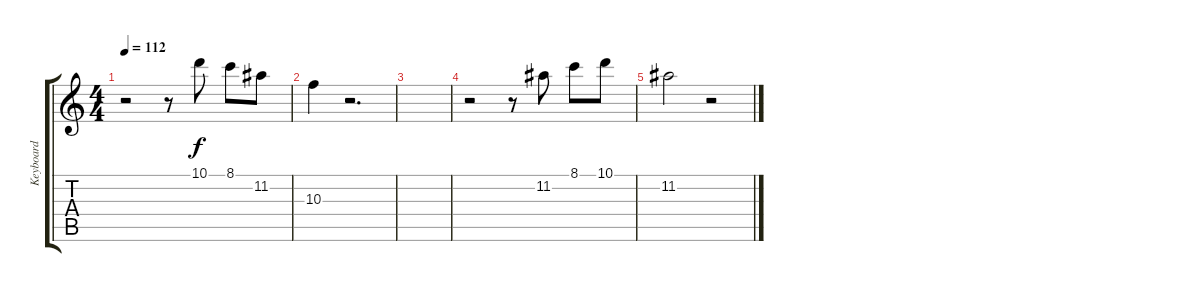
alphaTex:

\track ("Keyboard" "Keyboard") {instrument banjo}
\staff {score tabs}
\tuning (E4 B3 G3 D3 A2 E2) {hide}
\displaytranspose 12
\ts (4 4)
\tempo 112
\clef g2
\ks c
r.2{dy f} r.8 10.1.8 8.1.8 11.2.8 |
10.3.4 r.2{d} |
|
r.2 r.8 11.2.8 8.1.8 10.1.8 |
11.2.2 r.2
